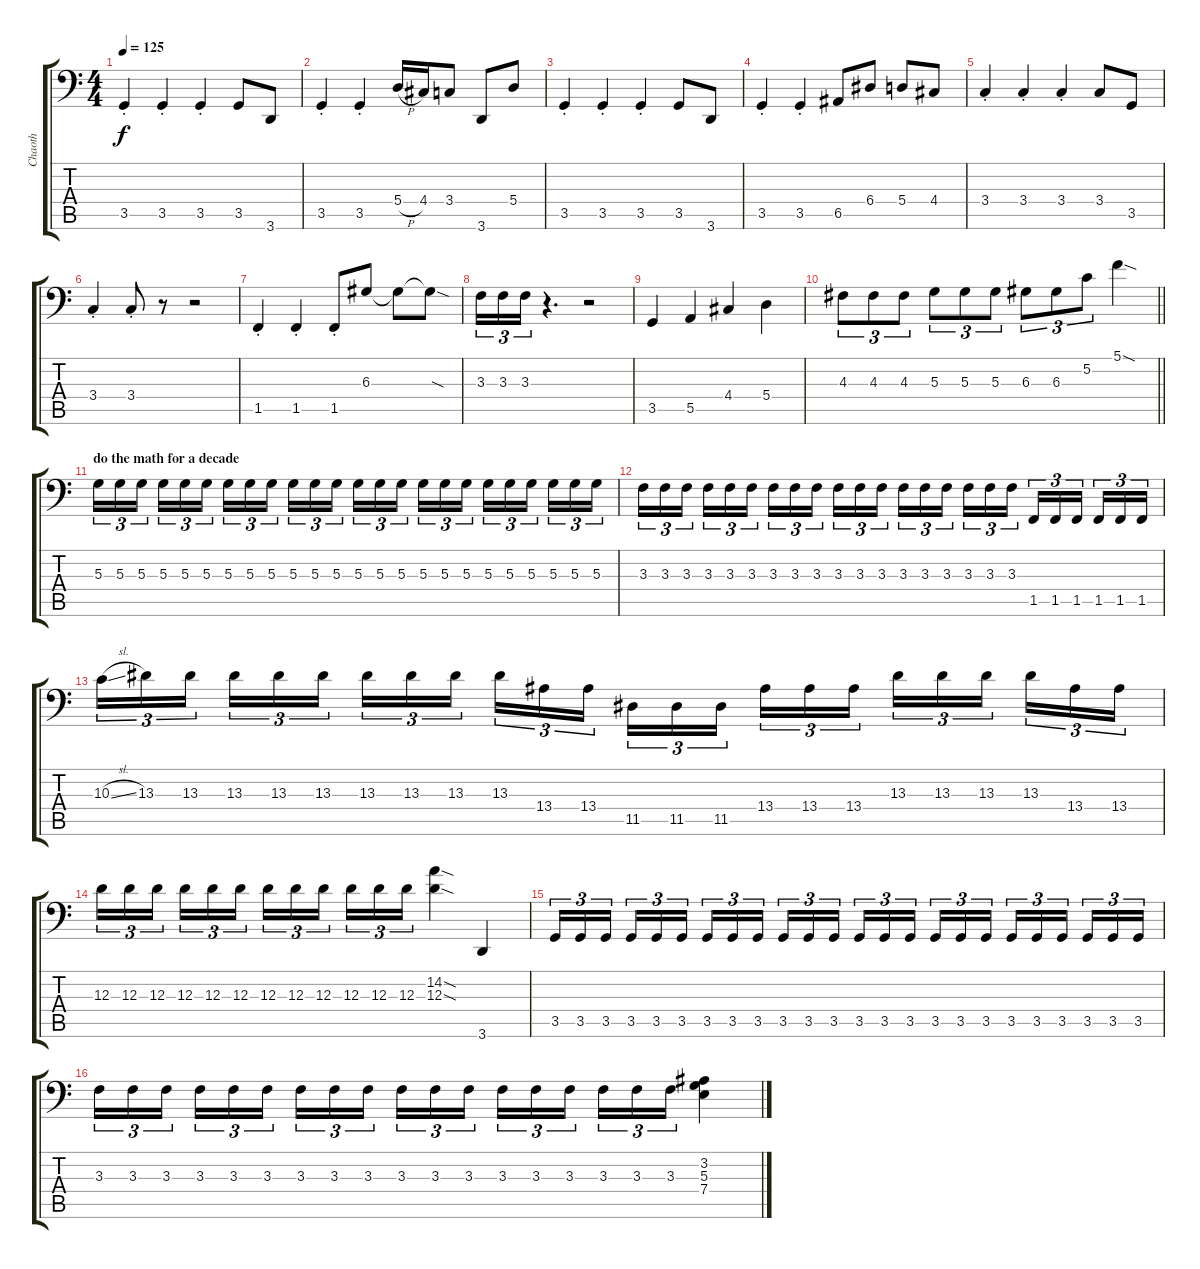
\track ("Chaoth" "Chaoth") {instrument electricbassfinger}
\staff {score tabs}
\tuning (C3 G2 D2 A1 E1 B0) {hide}
\ts (4 4)
\tempo 125
\clef f4
\ks c
3.5{st}.4{dy f} 3.5{st}.4 3.5{st}.4 3.5.8 3.6.8 |
3.5{st}.4 3.5{st}.4 5.4{h}.16 4.4.16 3.4.8 3.6.8 5.4.8 |
3.5{st}.4 3.5{st}.4 3.5{st}.4 3.5.8 3.6.8 |
3.5{st}.4 3.5{st}.4 6.5.8 6.4.8 5.4.8 4.4.8 |
3.4{st}.4 3.4{st}.4 3.4{st}.4 3.4.8 3.5.8 |
3.4{st}.4 3.4{st}.8 r.8 r.2 |
1.5{st}.4 1.5{st}.4 1.5{st}.8 6.3.8 6.3{t}.8 6.3{sod t}.8 |
3.3.16{tu (3 2)} 3.3.16{tu (3 2)} 3.3.16{tu (3 2)} r.4{d} r.2 |
3.5.4 5.5.4 4.4.4 5.4.4 |
\barLineRight lightlight
4.3.8{tu (3 2)} 4.3.8{tu (3 2)} 4.3.8{tu (3 2)} 5.3.8{tu (3 2)} 5.3.8{tu (3 2)} 5.3.8{tu (3 2)} 6.3.8{tu (3 2)} 6.3.8{tu (3 2)} 5.2.8{tu (3 2)} 5.1{sod}.4 |
\section ("" "do the math for a decade")
5.3.16{tu (3 2)} 5.3.16{tu (3 2)} 5.3.16{tu (3 2) beam splitsecondary} 5.3.16{tu (3 2)} 5.3.16{tu (3 2)} 5.3.16{tu (3 2)} 5.3.16{tu (3 2)} 5.3.16{tu (3 2)} 5.3.16{tu (3 2) beam splitsecondary} 5.3.16{tu (3 2)} 5.3.16{tu (3 2)} 5.3.16{tu (3 2)} 5.3.16{tu (3 2)} 5.3.16{tu (3 2)} 5.3.16{tu (3 2) beam splitsecondary} 5.3.16{tu (3 2)} 5.3.16{tu (3 2)} 5.3.16{tu (3 2)} 5.3.16{tu (3 2)} 5.3.16{tu (3 2)} 5.3.16{tu (3 2) beam splitsecondary} 5.3.16{tu (3 2)} 5.3.16{tu (3 2)} 5.3.16{tu (3 2)} |
3.3.16{tu (3 2)} 3.3.16{tu (3 2)} 3.3.16{tu (3 2) beam splitsecondary} 3.3.16{tu (3 2)} 3.3.16{tu (3 2)} 3.3.16{tu (3 2)} 3.3.16{tu (3 2)} 3.3.16{tu (3 2)} 3.3.16{tu (3 2) beam splitsecondary} 3.3.16{tu (3 2)} 3.3.16{tu (3 2)} 3.3.16{tu (3 2)} 3.3.16{tu (3 2)} 3.3.16{tu (3 2)} 3.3.16{tu (3 2) beam splitsecondary} 3.3.16{tu (3 2)} 3.3.16{tu (3 2)} 3.3.16{tu (3 2)} 1.5.16{tu (3 2)} 1.5.16{tu (3 2)} 1.5.16{tu (3 2) beam splitsecondary} 1.5.16{tu (3 2)} 1.5.16{tu (3 2)} 1.5.16{tu (3 2)} |
10.3{sl}.16{tu (3 2)} 13.3.16{tu (3 2)} 13.3.16{tu (3 2) beam splitsecondary} 13.3.16{tu (3 2)} 13.3.16{tu (3 2)} 13.3.16{tu (3 2)} 13.3.16{tu (3 2)} 13.3.16{tu (3 2)} 13.3.16{tu (3 2) beam splitsecondary} 13.3.16{tu (3 2)} 13.4.16{tu (3 2)} 13.4.16{tu (3 2)} 11.5.16{tu (3 2)} 11.5.16{tu (3 2)} 11.5.16{tu (3 2) beam splitsecondary} 13.4.16{tu (3 2)} 13.4.16{tu (3 2)} 13.4.16{tu (3 2)} 13.3.16{tu (3 2)} 13.3.16{tu (3 2)} 13.3.16{tu (3 2) beam splitsecondary} 13.3.16{tu (3 2)} 13.4.16{tu (3 2)} 13.4.16{tu (3 2)} |
12.3.16{tu (3 2)} 12.3.16{tu (3 2)} 12.3.16{tu (3 2) beam splitsecondary} 12.3.16{tu (3 2)} 12.3.16{tu (3 2)} 12.3.16{tu (3 2)} 12.3.16{tu (3 2)} 12.3.16{tu (3 2)} 12.3.16{tu (3 2) beam splitsecondary} 12.3.16{tu (3 2)} 12.3.16{tu (3 2)} 12.3.16{tu (3 2)} (14.2{sod} 12.3{sod}).4 3.6.4 |
3.5.16{tu (3 2)} 3.5.16{tu (3 2)} 3.5.16{tu (3 2) beam splitsecondary} 3.5.16{tu (3 2)} 3.5.16{tu (3 2)} 3.5.16{tu (3 2)} 3.5.16{tu (3 2)} 3.5.16{tu (3 2)} 3.5.16{tu (3 2) beam splitsecondary} 3.5.16{tu (3 2)} 3.5.16{tu (3 2)} 3.5.16{tu (3 2)} 3.5.16{tu (3 2)} 3.5.16{tu (3 2)} 3.5.16{tu (3 2) beam splitsecondary} 3.5.16{tu (3 2)} 3.5.16{tu (3 2)} 3.5.16{tu (3 2)} 3.5.16{tu (3 2)} 3.5.16{tu (3 2)} 3.5.16{tu (3 2) beam splitsecondary} 3.5.16{tu (3 2)} 3.5.16{tu (3 2)} 3.5.16{tu (3 2)} |
3.3.16{tu (3 2)} 3.3.16{tu (3 2)} 3.3.16{tu (3 2) beam splitsecondary} 3.3.16{tu (3 2)} 3.3.16{tu (3 2)} 3.3.16{tu (3 2)} 3.3.16{tu (3 2)} 3.3.16{tu (3 2)} 3.3.16{tu (3 2) beam splitsecondary} 3.3.16{tu (3 2)} 3.3.16{tu (3 2)} 3.3.16{tu (3 2)} 3.3.16{tu (3 2)} 3.3.16{tu (3 2)} 3.3.16{tu (3 2) beam splitsecondary} 3.3.16{tu (3 2)} 3.3.16{tu (3 2)} 3.3.16{tu (3 2)} (3.2 5.3 7.4).4
